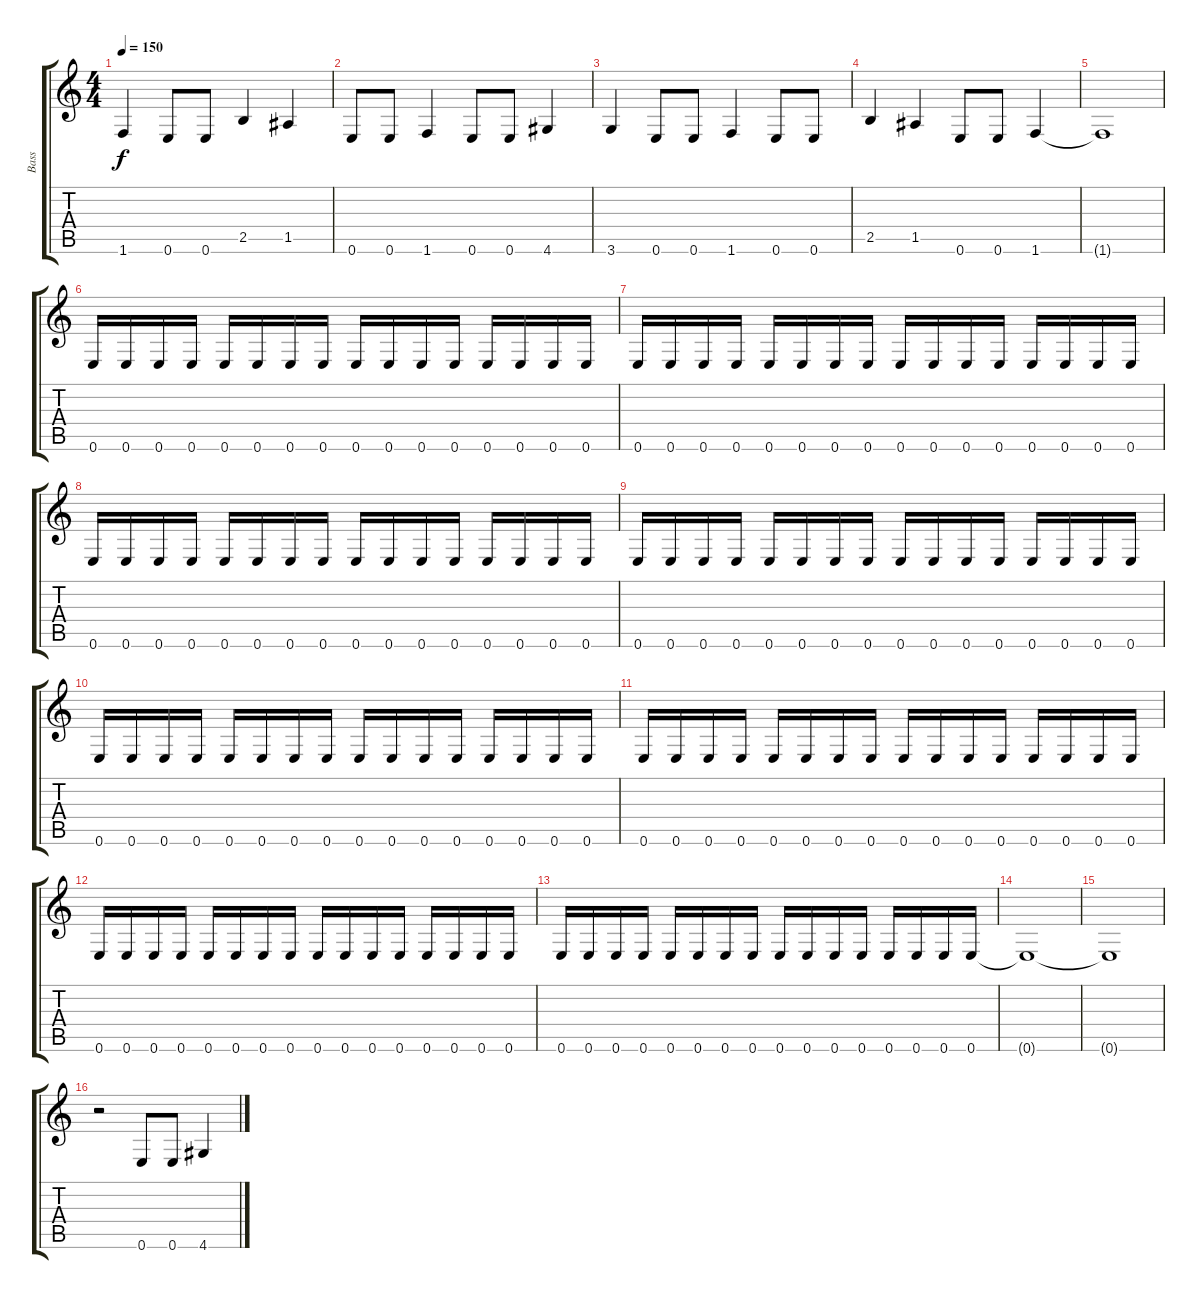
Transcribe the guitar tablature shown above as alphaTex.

\track ("Bass" "Bass") {instrument electricbasspick}
\staff {score tabs}
\tuning (E4 B3 G3 D3 A2 E2) {hide}
\ts (4 4)
\tempo 150
\clef g2
\ks c
1.6.4{dy f} 0.6.8 0.6.8 2.5.4 1.5.4 |
0.6.8 0.6.8 1.6.4 0.6.8 0.6.8 4.6.4 |
3.6.4 0.6.8 0.6.8 1.6.4 0.6.8 0.6.8 |
2.5.4 1.5.4 0.6.8 0.6.8 1.6.4 |
1.6{t}.1 |
0.6.16 0.6.16 0.6.16 0.6.16 0.6.16 0.6.16 0.6.16 0.6.16 0.6.16 0.6.16 0.6.16 0.6.16 0.6.16 0.6.16 0.6.16 0.6.16 |
0.6.16 0.6.16 0.6.16 0.6.16 0.6.16 0.6.16 0.6.16 0.6.16 0.6.16 0.6.16 0.6.16 0.6.16 0.6.16 0.6.16 0.6.16 0.6.16 |
0.6.16 0.6.16 0.6.16 0.6.16 0.6.16 0.6.16 0.6.16 0.6.16 0.6.16 0.6.16 0.6.16 0.6.16 0.6.16 0.6.16 0.6.16 0.6.16 |
0.6.16 0.6.16 0.6.16 0.6.16 0.6.16 0.6.16 0.6.16 0.6.16 0.6.16 0.6.16 0.6.16 0.6.16 0.6.16 0.6.16 0.6.16 0.6.16 |
0.6.16 0.6.16 0.6.16 0.6.16 0.6.16 0.6.16 0.6.16 0.6.16 0.6.16 0.6.16 0.6.16 0.6.16 0.6.16 0.6.16 0.6.16 0.6.16 |
0.6.16 0.6.16 0.6.16 0.6.16 0.6.16 0.6.16 0.6.16 0.6.16 0.6.16 0.6.16 0.6.16 0.6.16 0.6.16 0.6.16 0.6.16 0.6.16 |
0.6.16 0.6.16 0.6.16 0.6.16 0.6.16 0.6.16 0.6.16 0.6.16 0.6.16 0.6.16 0.6.16 0.6.16 0.6.16 0.6.16 0.6.16 0.6.16 |
0.6.16 0.6.16 0.6.16 0.6.16 0.6.16 0.6.16 0.6.16 0.6.16 0.6.16 0.6.16 0.6.16 0.6.16 0.6.16 0.6.16 0.6.16 0.6.16 |
0.6{t}.1 |
0.6{t}.1 |
r.2 0.6.8 0.6.8 4.6.4
